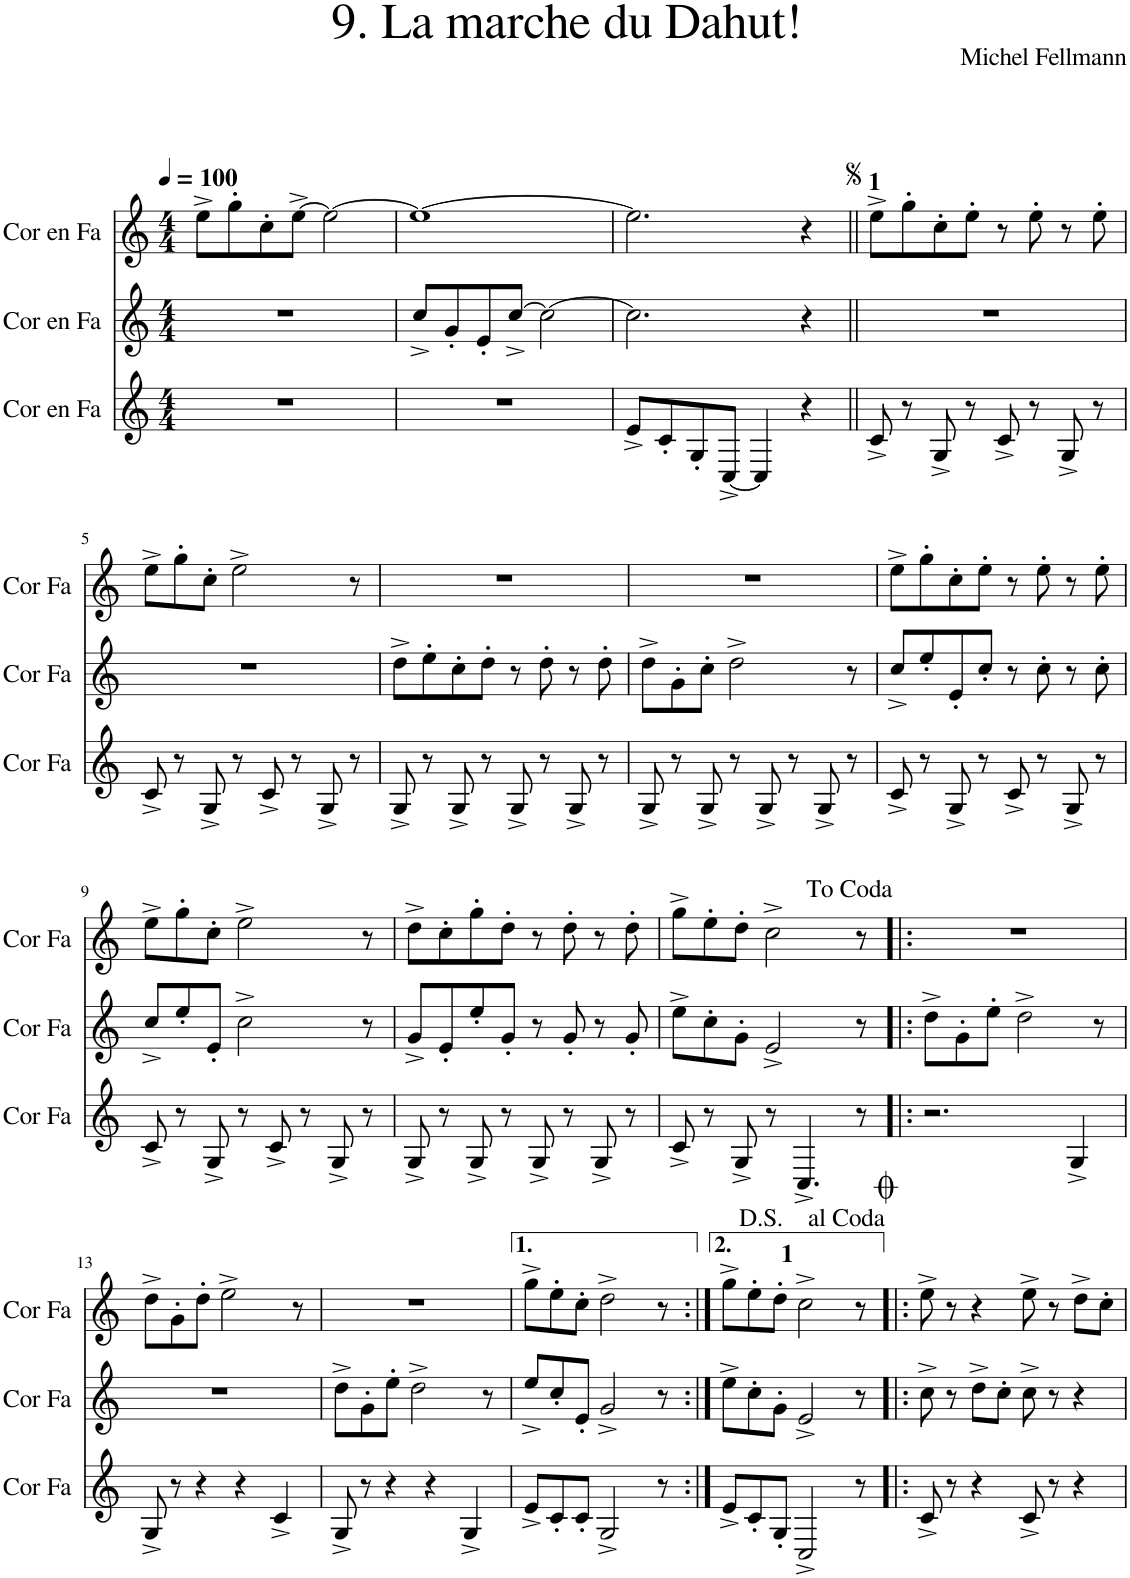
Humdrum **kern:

**kern	**kern	**kern
*part3	*part2	*part1
*staff3	*staff2	*staff1
*I"Cor en Fa	*I"Cor en Fa	*I"Cor en Fa
*I'Cor Fa	*I'Cor Fa	*I'Cor Fa
*clefG2	*clefG2	*clefG2
*Trd4c7	*Trd4c7	*Trd4c7
*k[]	*k[]	*k[]
*M4/4	*M4/4	*M4/4
*MM100	*MM100	*MM100
=1	=1	=1
1r	1r	8ee^\L
.	.	8gg'\
.	.	8cc'\
.	.	[8ee^\J
.	.	2ee\_
=2	=2	=2
1r	8cc^/L	1ee_
.	8g'/	.
.	8e'/	.
.	[8cc^/J	.
.	2cc\_	.
=3	=3	=3
8e^/L	2.cc\]	2.ee\]
8c'/	.	.
8G'/	.	.
[8C^/J	.	.
4C/]	.	.
4r	4r	4r
=4||	=4||	=4||
!	!	!LO:TX:a:B:t=1
8c^/	1r	8ee^\L
8r	.	8gg'\
8G^/	.	8cc'\
8r	.	8ee'\J
8c^/	.	8r
8r	.	8ee'\
8G^/	.	8r
8r	.	8ee'\
!!LO:LB:g=z
=5	=5	=5
8c^/	1r	8ee^\L
8r	.	8gg'\
8G^/	.	8cc'\J
8r	.	2ee^\
8c^/	.	.
8r	.	.
8G^/	.	.
8r	.	8r
=6	=6	=6
8G^/	8dd^\L	1r
8r	8ee'\	.
8G^/	8cc'\	.
8r	8dd'\J	.
8G^/	8r	.
8r	8dd'\	.
8G^/	8r	.
8r	8dd'\	.
=7	=7	=7
8G^/	8dd^\L	1r
8r	8g'\	.
8G^/	8cc'\J	.
8r	2dd^\	.
8G^/	.	.
8r	.	.
8G^/	.	.
8r	8r	.
=8	=8	=8
8c^/	8cc^/L	8ee^\L
8r	8ee'/	8gg'\
8G^/	8e'/	8cc'\
8r	8cc'/J	8ee'\J
8c^/	8r	8r
8r	8cc'\	8ee'\
8G^/	8r	8r
8r	8cc'\	8ee'\
!!LO:LB:g=z
=9	=9	=9
8c^/	8cc^/L	8ee^\L
8r	8ee'/	8gg'\
8G^/	8e'/J	8cc'\J
8r	2cc^\	2ee^\
8c^/	.	.
8r	.	.
8G^/	.	.
8r	8r	8r
=10	=10	=10
8G^/	8g^/L	8dd^\L
8r	8e'/	8cc'\
8G^/	8ee'/	8gg'\
8r	8g'/J	8dd'\J
8G^/	8r	8r
8r	8g'/	8dd'\
8G^/	8r	8r
8r	8g'/	8dd'\
=11	=11	=11
8c^/	8ee^\L	8gg^\L
8r	8cc'\	8ee'\
8G^/	8g'\J	8dd'\J
8r	2e^/	2cc^\
4.C^/	.	.
8r	8r	8r
=12!|:	=12!|:	=12!|:
2.r	8dd^\L	1r
.	8g'\	.
.	8ee'\J	.
.	2dd^\	.
4G^/	.	.
.	8r	.
!!LO:LB:g=z
=13	=13	=13
8G^/	1r	8dd^\L
8r	.	8g'\
4r	.	8dd'\J
.	.	2ee^\
4r	.	.
4c^/	.	.
.	.	8r
=14	=14	=14
8G^/	8dd^\L	1r
8r	8g'\	.
4r	8ee'\J	.
.	2dd^\	.
4r	.	.
4G^/	.	.
.	8r	.
=15	=15	=15
8e^/L	8ee^/L	8gg^\L
8c'/	8cc'/	8ee'\
8c'/J	8e'/J	8cc'\J
2G^/	2g^/	2dd^\
8r	8r	8r
=16:|!	=16:|!	=16:|!
8e^/L	8ee^\L	8gg^\L
8c'/	8cc'\	8ee'\
8G'/J	8g'\J	8dd'\J
2C^/	2e^/	2cc^\
8r	8r	8r
=17!|:	=17!|:	=17!|:
!	!	!LO:TX:a:B:t=1
8c^/	8cc^\	8ee^\
8r	8r	8r
4r	8dd^\L	4r
.	8cc'\J	.
8c^/	8cc^\	8ee^\
8r	8r	8r
4r	4r	8dd^\L
.	.	8cc'\J
=	=	=
*-	*-	*-
